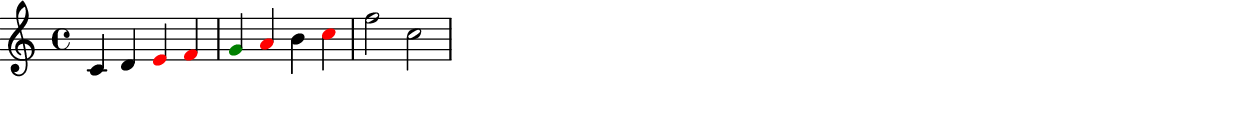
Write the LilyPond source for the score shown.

%% Generated by lilypond-book
%% Options: [exampleindent=10.16\mm,indent=0\mm,line-width=160\mm,quote,ragged-right]
\include "lilypond-book-preamble.ly"


% ****************************************************************
% Start cut-&-pastable-section
% ****************************************************************

#(ly:set-option 'eps-box-padding 3.000000)



\paper {
  indent = 0\mm
  line-width = 160\mm
  % offset the left padding, also add 1mm as lilypond creates cropped
  % images with a little space on the right
  line-width = #(- line-width (* mm  3.000000) (* mm 1))
  line-width = 160\mm - 2.0 * 10.16\mm
  % offset the left padding, also add 1mm as lilypond creates cropped
  % images with a little space on the right
  line-width = #(- line-width (* mm  3.000000) (* mm 1))
  ragged-right = ##t
}

\layout {
  
}




% ****************************************************************
% ly snippet:
% ****************************************************************
\sourcefileline 359
\relative {
  c'4 d
  \override NoteHead.color = "red"
  e4 f |
  \once \override NoteHead.color = "green"
  g4 a
  \once \revert NoteHead.color
  b c |
  \revert NoteHead.color
  f2 c |
}



% ****************************************************************
% end ly snippet
% ****************************************************************
